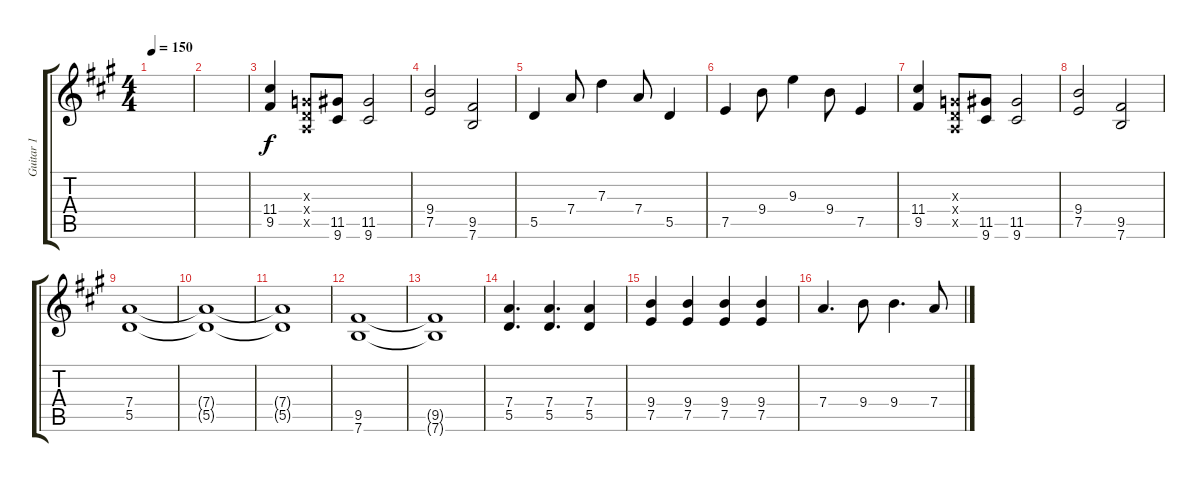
\track ("Guitar 1" "Guitar 1") {instrument acousticguitarsteel}
\staff {score tabs}
\tuning (E4 B3 G3 D3 A2 E2) {hide}
\ts (4 4)
\tempo 150
\clef g2
\ks a
|
|
(11.4 9.5).4 (0.3{x} 0.4{x} 0.5{x}).8 (11.5 9.6).8 (11.5 9.6).2 |
(9.4 7.5).2 (9.5 7.6).2 |
5.5.4 7.4.8 7.3.4 7.4.8 5.5.4 |
7.5.4 9.4.8 9.3.4 9.4.8 7.5.4 |
(11.4 9.5).4 (0.3{x} 0.4{x} 0.5{x}).8 (11.5 9.6).8 (11.5 9.6).2 |
(9.4 7.5).2 (9.5 7.6).2 |
(7.4 5.5).1 |
(7.4{t} 5.5{t}).1 |
(7.4{t} 5.5{t}).1 |
(9.5 7.6).1 |
(9.5{t} 7.6{t}).1 |
(7.4 5.5).4{d} (7.4 5.5).4{d} (7.4 5.5).4 |
(9.4 7.5).4 (9.4 7.5).4 (9.4 7.5).4 (9.4 7.5).4 |
7.4.4{d} 9.4.8 9.4.4{d} 7.4.8
